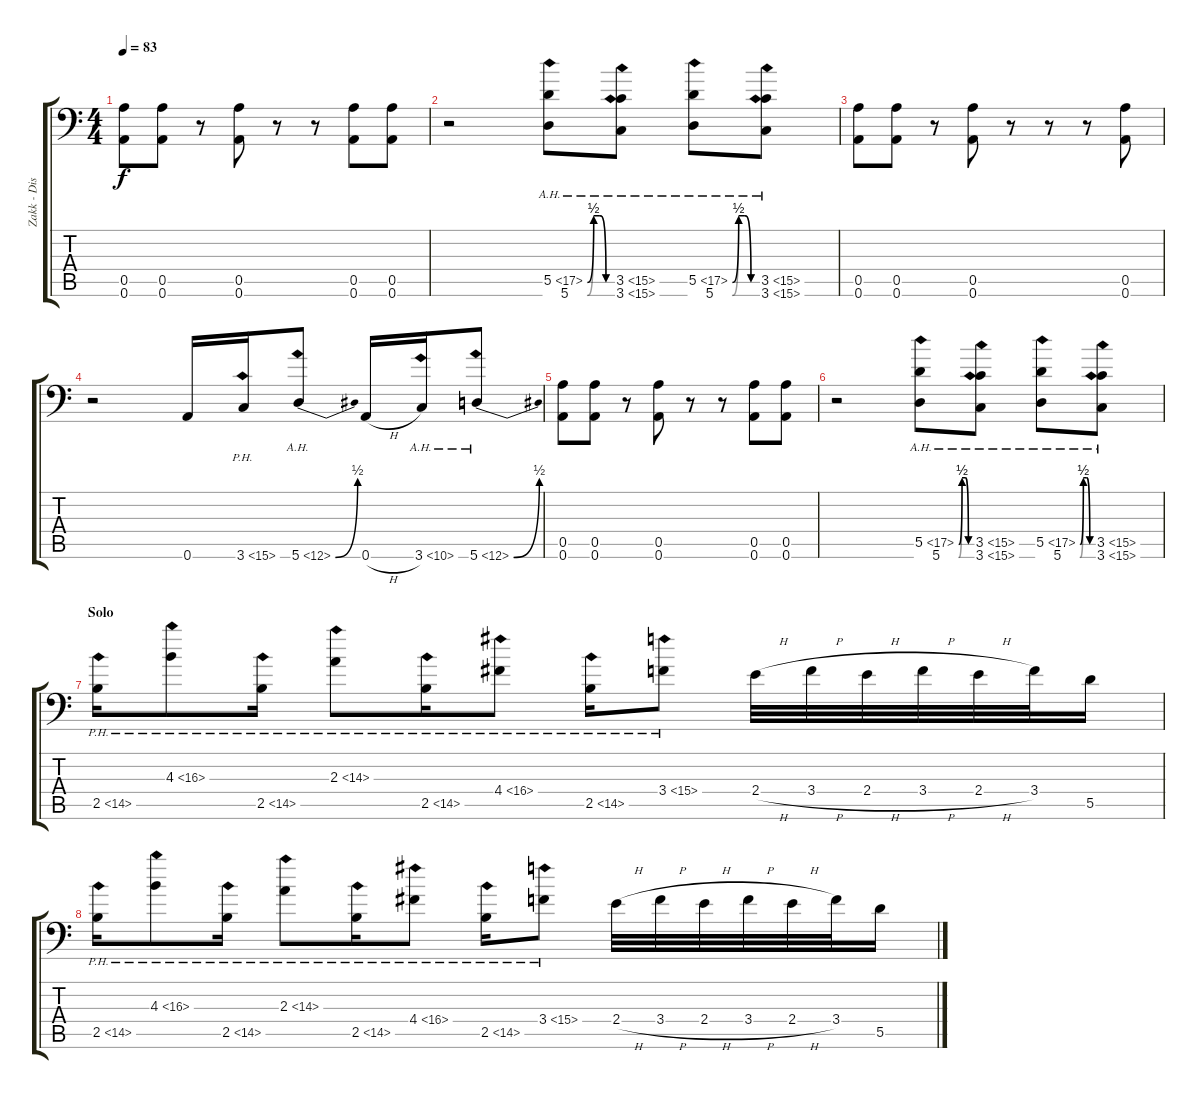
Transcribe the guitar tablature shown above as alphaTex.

\track ("Zakk - Distortion" "Zakk - Dis") {instrument overdrivenguitar}
\staff {score tabs}
\tuning (E4 B3 G3 D3 A2 A1) {hide}
\ts (4 4)
\tempo 83
\clef f4
\ks c
(0.5 0.6).8{dy f} (0.5 0.6).8 r.8 (0.5 0.6).8 r.8 r.8 (0.5 0.6).8 (0.5 0.6).8 |
r.2 (5.5{be (custom 0 0 15 2 30 2 45 0 60 0) ah 12} 5.6{be (custom 0 0 15 2 30 2 45 0 60 0)}).8 (3.5{ah 12} 3.6{ah 12}).8 (5.5{be (custom 0 0 15 2 30 2 45 0 60 0) ah 12} 5.6{be (custom 0 0 15 2 30 2 45 0 60 0)}).8 (3.5{ah 12} 3.6{ah 12}).8 |
(0.5 0.6).8 (0.5 0.6).8 r.8 (0.5 0.6).8 r.8 r.8 r.8 (0.5 0.6).8 |
r.2 0.6.16 3.6{ph 12}.16 5.6{be (bend 0 0 60 2) ah 7}.8 0.6{h}.16 3.6{ah 7}.16 5.6{be (bend 0 0 60 2) ah 7}.8 |
(0.5 0.6).8 (0.5 0.6).8 r.8 (0.5 0.6).8 r.8 r.8 (0.5 0.6).8 (0.5 0.6).8 |
r.2 (5.5{be (custom 0 0 15 2 30 2 45 0 60 0) ah 12} 5.6{be (custom 0 0 15 2 30 2 45 0 60 0)}).8 (3.5{ah 12} 3.6{ah 12}).8 (5.5{be (custom 0 0 15 2 30 2 45 0 60 0) ah 12} 5.6{be (custom 0 0 15 2 30 2 45 0 60 0)}).8 (3.5{ah 12} 3.6{ah 12}).8 |
\section ("" "Solo")
2.5{ph 12}.16 4.3{ph 12}.8 2.5{ph 12}.16 2.3{ph 12}.8 2.5{ph 12}.16 4.4{ph 12}.8 2.5{ph 12}.16 3.4{ph 12}.8 2.4{h}.32 3.4{h}.32 2.4{h}.32 3.4{h}.32 2.4{h}.32 3.4.32 5.5.16 |
2.5{ph 12}.16 4.3{ph 12}.8 2.5{ph 12}.16 2.3{ph 12}.8 2.5{ph 12}.16 4.4{ph 12}.8 2.5{ph 12}.16 3.4{ph 12}.8 2.4{h}.32 3.4{h}.32 2.4{h}.32 3.4{h}.32 2.4{h}.32 3.4.32 5.5.16
